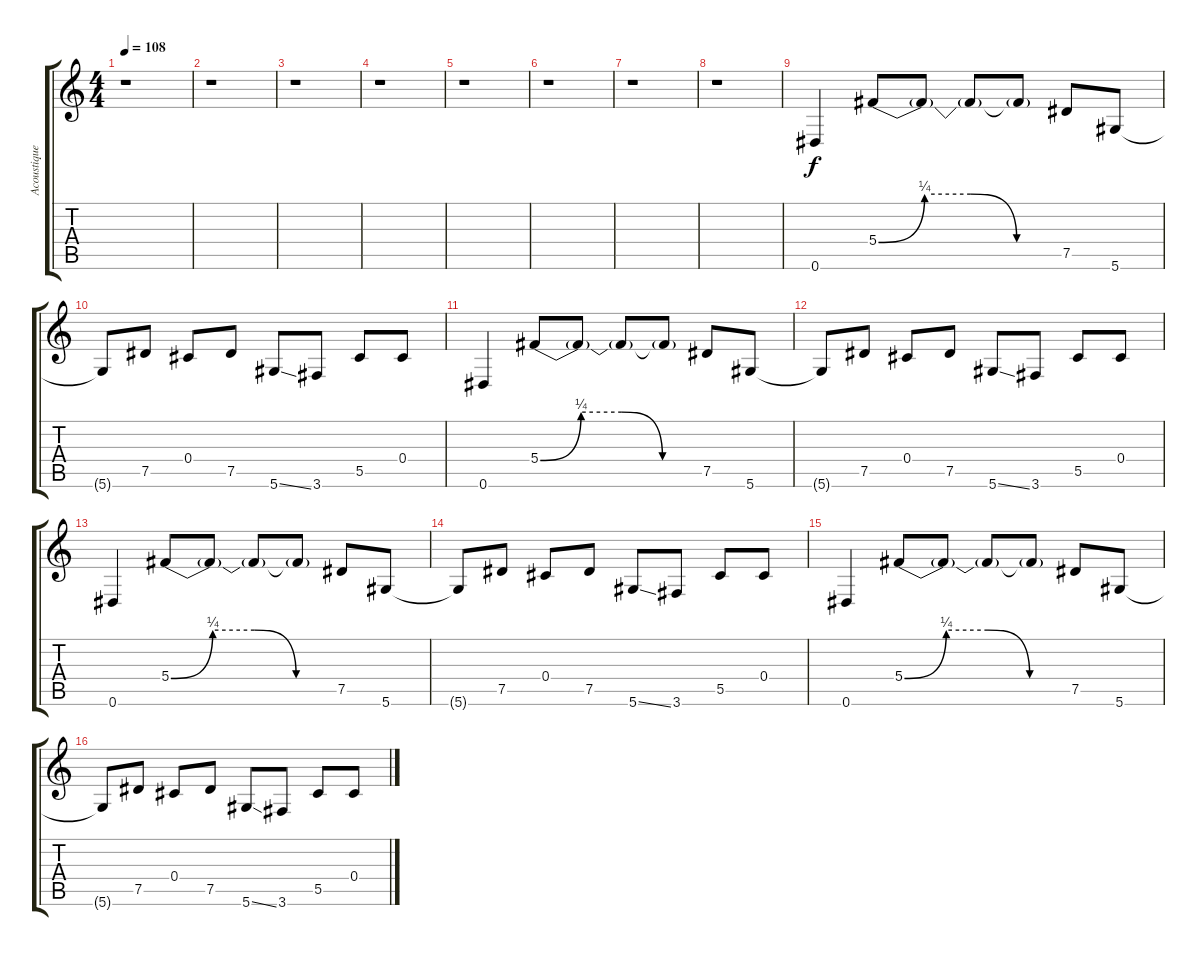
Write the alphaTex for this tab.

\track ("Acoustique Guitar" "Acoustique") {instrument acousticguitarnylon}
\staff {score tabs}
\tuning (Eb4 Bb3 Gb3 Db3 Ab2 Eb2) {hide}
\ts (4 4)
\tempo 108
\clef g2
\ks c
r.1{dy f} |
r.1 |
r.1 |
r.1 |
r.1 |
r.1 |
r.1 |
r.1 |
0.6.4 5.4{be (custom 0 0 15 1 30 1 45 0 60 0)}.8 5.4{t}.8 5.4{t}.8 5.4{t}.8 7.5.8 5.6.8 |
5.6{t}.8 7.5.8 0.4.8 7.5.8 5.6{ss}.8 3.6.8 5.5.8 0.4.8 |
0.6.4 5.4{be (custom 0 0 15 1 30 1 45 0 60 0)}.8 5.4{t}.8 5.4{t}.8 5.4{t}.8 7.5.8 5.6.8 |
5.6{t}.8 7.5.8 0.4.8 7.5.8 5.6{ss}.8 3.6.8 5.5.8 0.4.8 |
0.6.4 5.4{be (custom 0 0 15 1 30 1 45 0 60 0)}.8 5.4{t}.8 5.4{t}.8 5.4{t}.8 7.5.8 5.6.8 |
5.6{t}.8 7.5.8 0.4.8 7.5.8 5.6{ss}.8 3.6.8 5.5.8 0.4.8 |
0.6.4 5.4{be (custom 0 0 15 1 30 1 45 0 60 0)}.8 5.4{t}.8 5.4{t}.8 5.4{t}.8 7.5.8 5.6.8 |
5.6{t}.8 7.5.8 0.4.8 7.5.8 5.6{ss}.8 3.6.8 5.5.8 0.4.8
